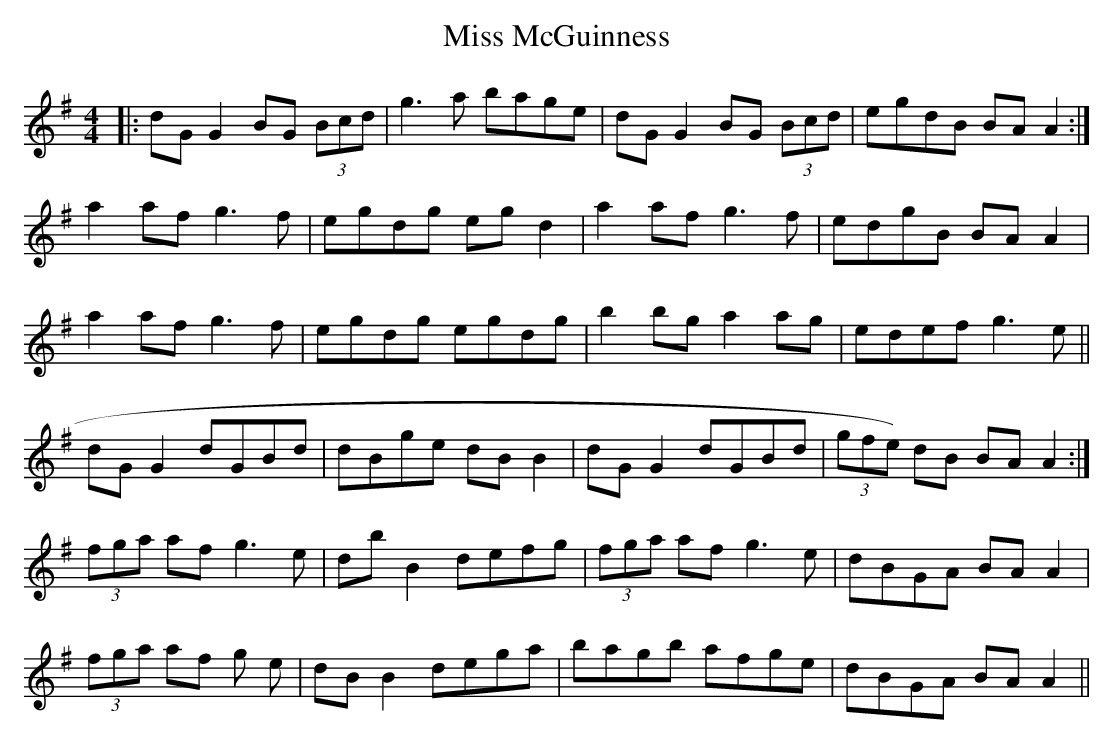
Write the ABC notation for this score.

X:1
T: Miss McGuinness
M: 4/4
L: 1/8
K: Gmaj
|:dG G2 BG (3Bcd|g3a bage|dG G2 BG (3Bcd|egdB BA A2:|
a2 af g3f|egdg egd2|a2af g3f|edgB BAA2|
a2 af g3f|egdg egdg|b2 bg a2ag|edef g3e||
dGG2 dGBd|dBge dBB2|dGG2 dGBd|(3gfe) dB BAA2:|
(3fga af g3e|dbB2 defg|(3fga af g3e|dBGA BAA2|
(3fga af g 3e|dBB2 dega|bagb afge|dBGA BAA2||
